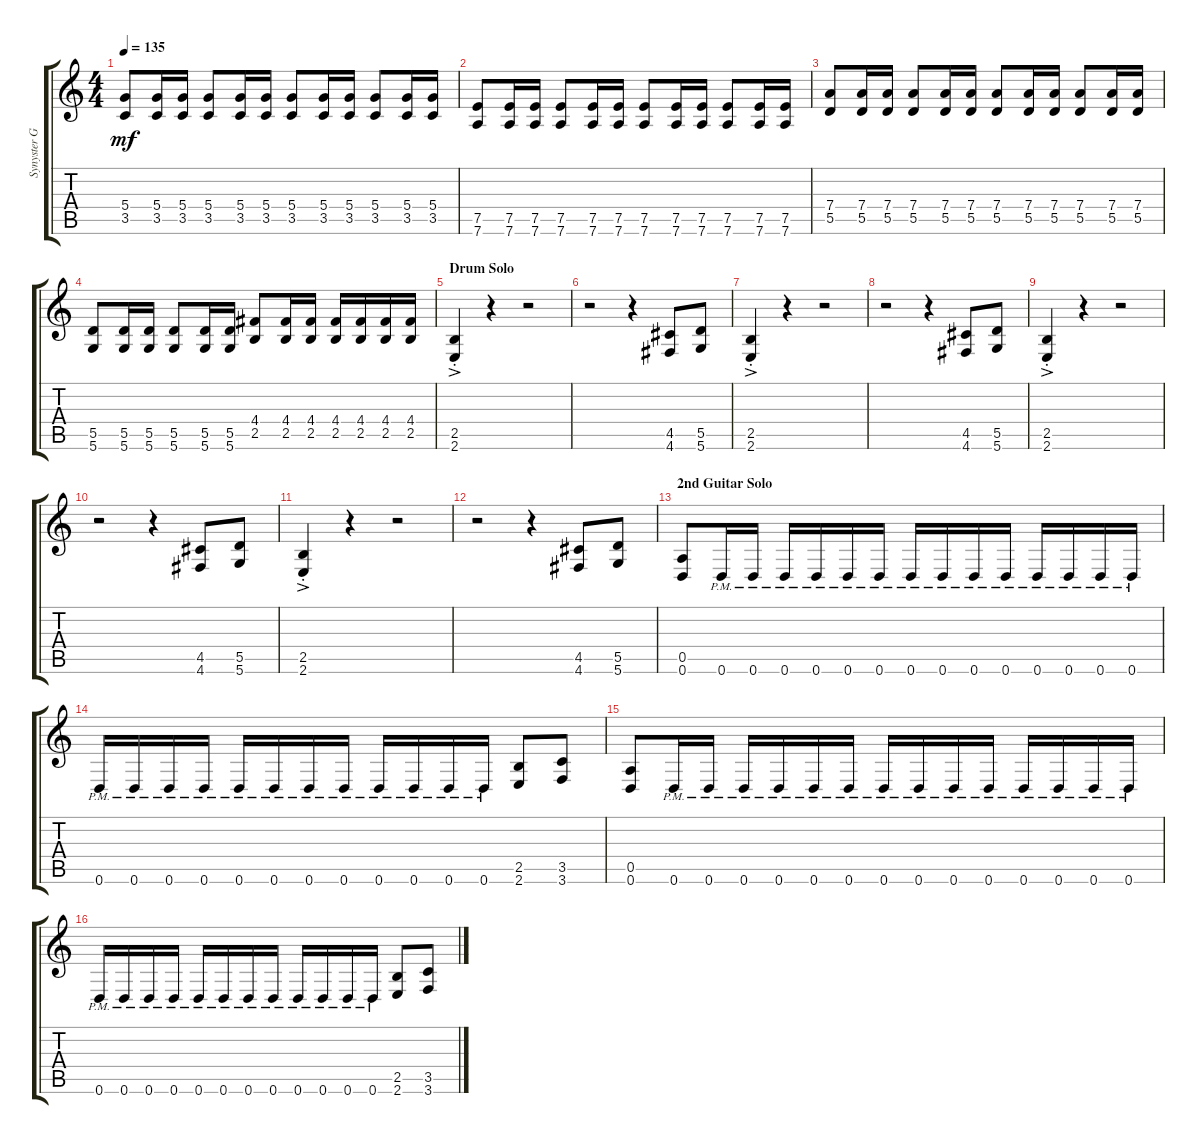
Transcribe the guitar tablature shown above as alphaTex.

\track ("Synyster Gates" "Synyster G") {instrument distortionguitar}
\staff {score tabs}
\tuning (E4 B3 G3 D3 A2 D2) {hide}
\ts (4 4)
\tempo 135
\clef g2
\ks c
(5.4 3.5).8{dy mf} (5.4 3.5).16 (5.4 3.5).16 (5.4 3.5).8 (5.4 3.5).16 (5.4 3.5).16 (5.4 3.5).8 (5.4 3.5).16 (5.4 3.5).16 (5.4 3.5).8 (5.4 3.5).16 (5.4 3.5).16 |
(7.5 7.6).8 (7.5 7.6).16 (7.5 7.6).16 (7.5 7.6).8 (7.5 7.6).16 (7.5 7.6).16 (7.5 7.6).8 (7.5 7.6).16 (7.5 7.6).16 (7.5 7.6).8 (7.5 7.6).16 (7.5 7.6).16 |
(7.4 5.5).8 (7.4 5.5).16 (7.4 5.5).16 (7.4 5.5).8 (7.4 5.5).16 (7.4 5.5).16 (7.4 5.5).8 (7.4 5.5).16 (7.4 5.5).16 (7.4 5.5).8 (7.4 5.5).16 (7.4 5.5).16 |
(5.5 5.6).8 (5.5 5.6).16 (5.5 5.6).16 (5.5 5.6).8 (5.5 5.6).16 (5.5 5.6).16 (4.4 2.5).8 (4.4 2.5).16 (4.4 2.5).16 (4.4 2.5).16 (4.4 2.5).16 (4.4 2.5).16 (4.4 2.5).16 |
\section ("" "Drum Solo")
(2.5{ac st} 2.6{ac st}).4 r.4 r.2 |
r.2 r.4 (4.5 4.6).8 (5.5 5.6).8 |
(2.5{ac st} 2.6{ac st}).4 r.4 r.2 |
r.2 r.4 (4.5 4.6).8 (5.5 5.6).8 |
(2.5{ac st} 2.6{ac st}).4 r.4 r.2 |
r.2 r.4 (4.5 4.6).8 (5.5 5.6).8 |
(2.5{ac st} 2.6{ac st}).4 r.4 r.2 |
r.2 r.4 (4.5 4.6).8 (5.5 5.6).8 |
\section ("" "2nd Guitar Solo")
(0.5 0.6).8 0.6{pm}.16 0.6{pm}.16 0.6{pm}.16 0.6{pm}.16 0.6{pm}.16 0.6{pm}.16 0.6{pm}.16 0.6{pm}.16 0.6{pm}.16 0.6{pm}.16 0.6{pm}.16 0.6{pm}.16 0.6{pm}.16 0.6{pm}.16 |
0.6{pm}.16 0.6{pm}.16 0.6{pm}.16 0.6{pm}.16 0.6{pm}.16 0.6{pm}.16 0.6{pm}.16 0.6{pm}.16 0.6{pm}.16 0.6{pm}.16 0.6{pm}.16 0.6{pm}.16 (2.5 2.6).8 (3.5 3.6).8 |
(0.5 0.6).8 0.6{pm}.16 0.6{pm}.16 0.6{pm}.16 0.6{pm}.16 0.6{pm}.16 0.6{pm}.16 0.6{pm}.16 0.6{pm}.16 0.6{pm}.16 0.6{pm}.16 0.6{pm}.16 0.6{pm}.16 0.6{pm}.16 0.6{pm}.16 |
0.6{pm}.16 0.6{pm}.16 0.6{pm}.16 0.6{pm}.16 0.6{pm}.16 0.6{pm}.16 0.6{pm}.16 0.6{pm}.16 0.6{pm}.16 0.6{pm}.16 0.6{pm}.16 0.6{pm}.16 (2.5 2.6).8 (3.5 3.6).8
